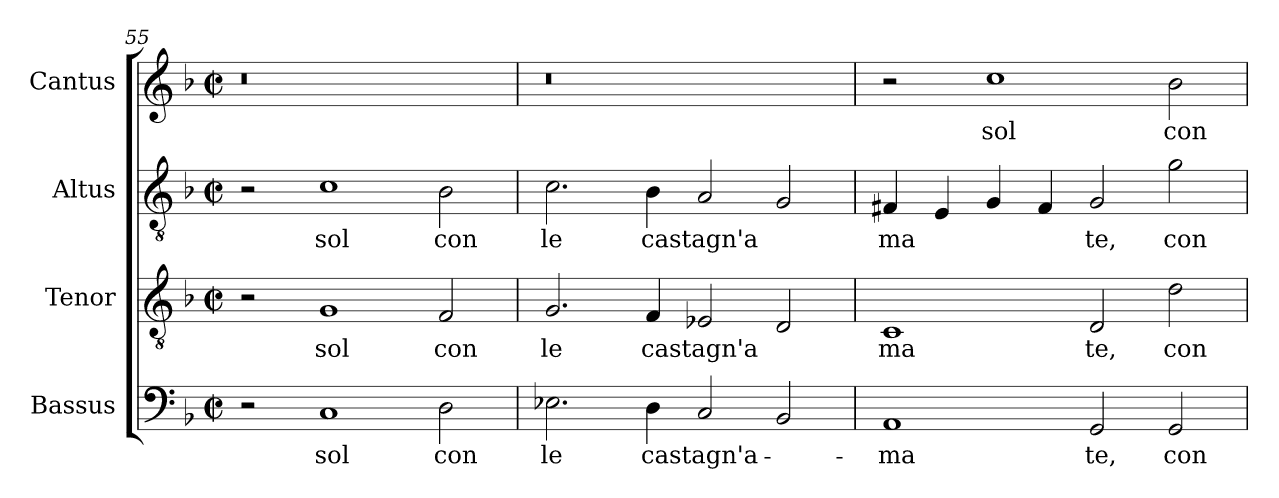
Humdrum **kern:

**kern	**text	**kern	**text	**kern	**text	**kern	**text
*part4	*part4	*part3	*part3	*part2	*part2	*part1	*part1
*staff4	*staff4	*staff3	*staff3	*staff2	*staff2	*staff1	*staff1
*I"Bassus	*	*I"Tenor	*	*I"Altus	*	*I"Cantus	*
*clefF4	*	*clefGv2	*	*clefGv2	*	*clefG2	*
*k[b-]	*	*k[b-]	*	*k[b-]	*	*k[b-]	*
*F:	*	*F:	*	*F:	*	*F:	*
*M2/2	*	*M2/2	*	*M2/2	*	*M2/2	*
*met(c|)	*	*met(c|)	*	*met(c|)	*	*met(c|)	*
=55	=55	=55	=55	=55	=55	=55	=55
2r	.	2r	.	2r	.	0r	.
!	!LO:LY:b:cj	!	!LO:LY:b:cj	!	!LO:LY:b:cj	!	!
1C	sol	1G	sol	1c	sol	.	.
!	!LO:LY:b:cj	!	!LO:LY:b:cj	!	!LO:LY:b:cj	!	!
2D\	con	2F/	con	2B-\	con	.	.
=56	=56	=56	=56	=56	=56	=56	=56
!	!LO:LY:b:cj	!	!LO:LY:b:cj	!	!LO:LY:b:cj	!	!
2.E-\	le	2.G/	le	2.c\	le	0r	.
!	!LO:LY:b	!	!LO:LY:b	!	!LO:LY:b	!	!
4D\	castagn'a-	4F/	castagn'a	4B-\	castagn'a	.	.
2C/	.	2E-/	.	2A/	.	.	.
2BB-/	.	2D/	.	2G/	.	.	.
!!LO:LB:g=z
=57	=57	=57	=57	=57	=57	=57	=57
!	!LO:LY:b:cj	!	!LO:LY:b:cj	!	!LO:LY:b	!	!
1AA	-ma	1C	ma	4F#/	ma	2r	.
.	.	.	.	4E/	.	.	.
!	!	!	!	!	!	!	!LO:LY:b:cj
.	.	.	.	4G/	.	1cc	sol
.	.	.	.	4F#/	.	.	.
!	!LO:LY:b:cj	!	!LO:LY:b:cj	!	!LO:LY:b:cj	!	!
2GG/	te,	2D/	te,	2G/	te,	.	.
!	!LO:LY:b:cj	!	!LO:LY:b:cj	!	!LO:LY:b:cj	!	!LO:LY:b:cj
2GG/	con	2d\	con	2g\	con	2b-\	con
=	=	=	=	=	=	=	=
*-	*-	*-	*-	*-	*-	*-	*-
